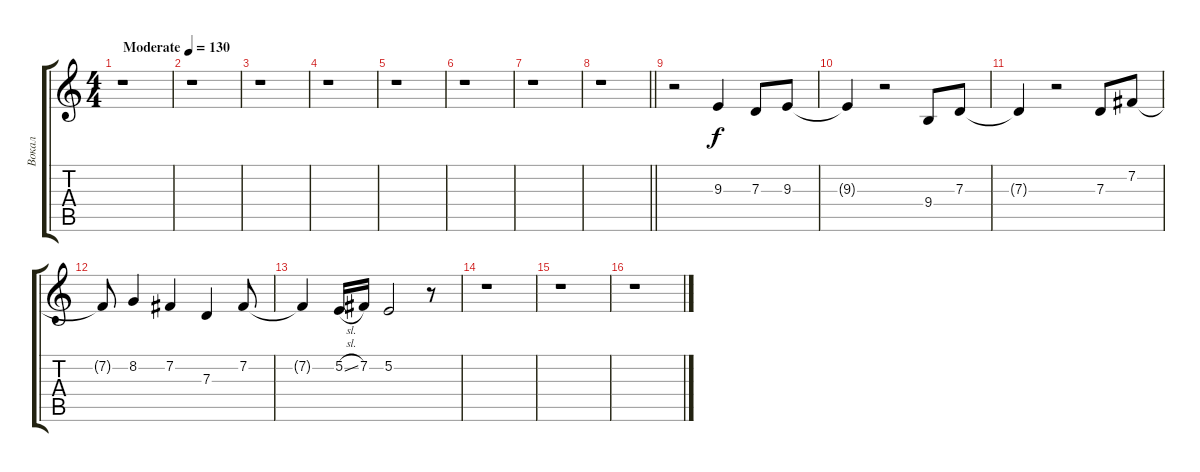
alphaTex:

\track ("Вокал" "Вокал") {instrument oboe}
\staff {score tabs}
\tuning (E4 B3 G3 D3 A2 E2) {hide}
\ts (4 4)
\tempo (130 "Moderate")
\clef g2
\ks c
r.1{dy f instrument oboe} |
r.1 |
r.1 |
r.1 |
r.1 |
r.1 |
r.1 |
\barLineRight lightlight
r.1 |
r.2 9.3.4 7.3.8 9.3.8 |
9.3{t}.4 r.2 9.4.8 7.3.8 |
7.3{t}.4 r.2 7.3.8 7.2.8 |
7.2{t}.8 8.2.4 7.2.4 7.3.4 7.2.8 |
7.2{t}.4 5.2{sl}.16 7.2.16 5.2.2 r.8 |
r.1 |
r.1 |
r.1
